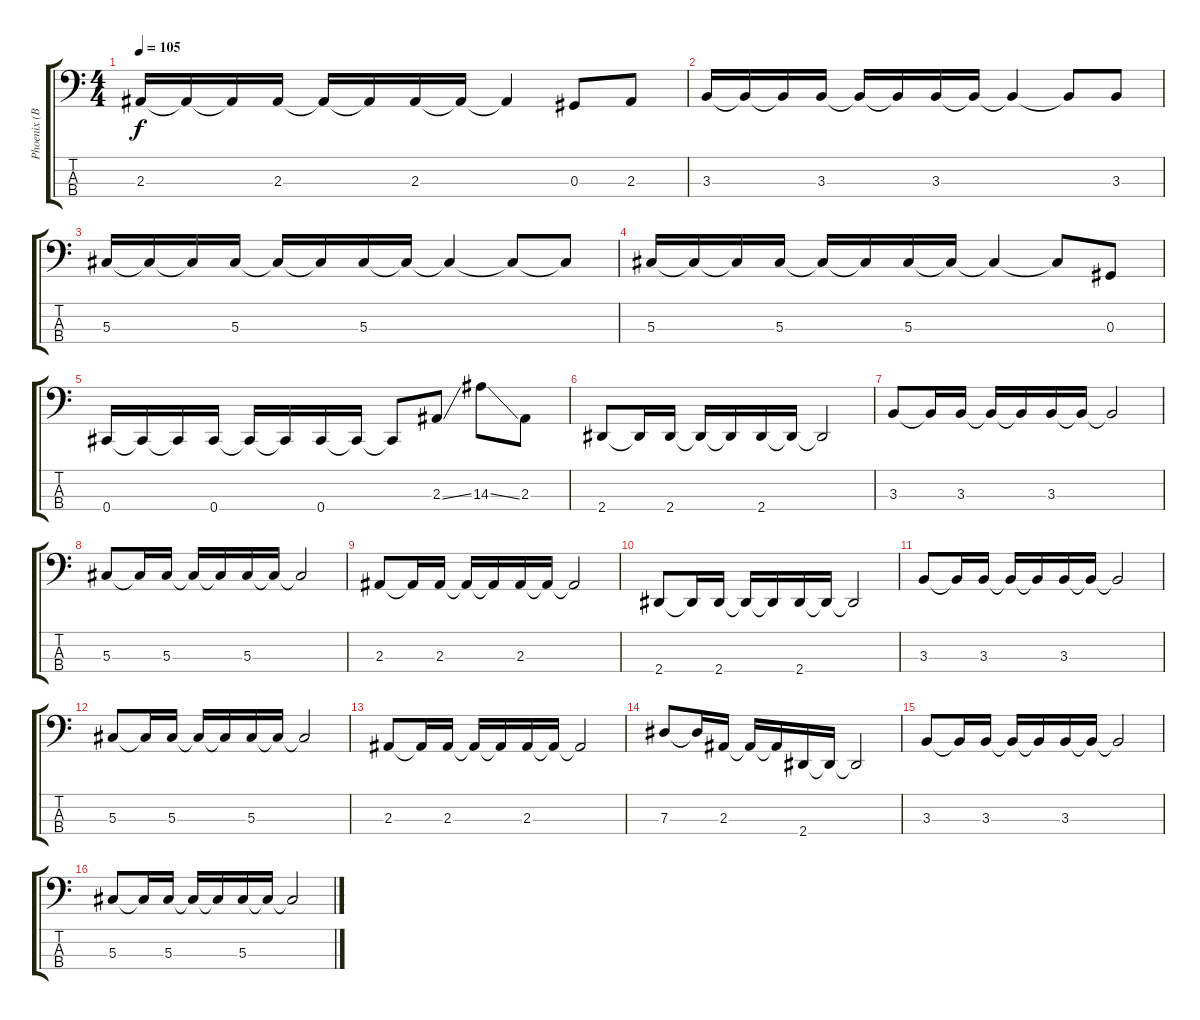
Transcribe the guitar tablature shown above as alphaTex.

\track ("Phoenix (Bass)" "Phoenix (B") {instrument electricbassfinger}
\staff {score tabs}
\tuning (Gb2 Db2 Ab1 Db1) {hide}
\ts (4 4)
\tempo 105
\clef f4
\ks c
2.3.16{dy f} 2.3{t}.16 2.3{t}.16 2.3.16 2.3{t}.16 2.3{t}.16 2.3.16 2.3{t}.16 2.3{t}.4 0.3.8 2.3.8 |
3.3.16 3.3{t}.16 3.3{t}.16 3.3.16 3.3{t}.16 3.3{t}.16 3.3.16 3.3{t}.16 3.3{t}.4 3.3{t}.8 3.3.8 |
5.3.16 5.3{t}.16 5.3{t}.16 5.3.16 5.3{t}.16 5.3{t}.16 5.3.16 5.3{t}.16 5.3{t}.4 5.3{t}.8 5.3{t}.8 |
5.3.16 5.3{t}.16 5.3{t}.16 5.3.16 5.3{t}.16 5.3{t}.16 5.3.16 5.3{t}.16 5.3{t}.4 5.3{t}.8 0.3.8 |
0.4.16 0.4{t}.16 0.4{t}.16 0.4.16 0.4{t}.16 0.4{t}.16 0.4.16 0.4{t}.16 0.4{t}.8 2.3{ss}.8 14.3{ss}.8 2.3.8 |
2.4.8 2.4{t}.16 2.4.16 2.4{t}.16 2.4{t}.16 2.4.16 2.4{t}.16 2.4{t}.2 |
3.3.8 3.3{t}.16 3.3.16 3.3{t}.16 3.3{t}.16 3.3.16 3.3{t}.16 3.3{t}.2 |
5.3.8 5.3{t}.16 5.3.16 5.3{t}.16 5.3{t}.16 5.3.16 5.3{t}.16 5.3{t}.2 |
2.3.8 2.3{t}.16 2.3.16 2.3{t}.16 2.3{t}.16 2.3.16 2.3{t}.16 2.3{t}.2 |
2.4.8 2.4{t}.16 2.4.16 2.4{t}.16 2.4{t}.16 2.4.16 2.4{t}.16 2.4{t}.2 |
3.3.8 3.3{t}.16 3.3.16 3.3{t}.16 3.3{t}.16 3.3.16 3.3{t}.16 3.3{t}.2 |
5.3.8 5.3{t}.16 5.3.16 5.3{t}.16 5.3{t}.16 5.3.16 5.3{t}.16 5.3{t}.2 |
2.3.8 2.3{t}.16 2.3.16 2.3{t}.16 2.3{t}.16 2.3.16 2.3{t}.16 2.3{t}.2 |
7.3.8 7.3{t}.16 2.3.16 2.3{t}.16 2.3{t}.16 2.4.16 2.4{t}.16 2.4{t}.2 |
3.3.8 3.3{t}.16 3.3.16 3.3{t}.16 3.3{t}.16 3.3.16 3.3{t}.16 3.3{t}.2 |
5.3.8 5.3{t}.16 5.3.16 5.3{t}.16 5.3{t}.16 5.3.16 5.3{t}.16 5.3{t}.2
